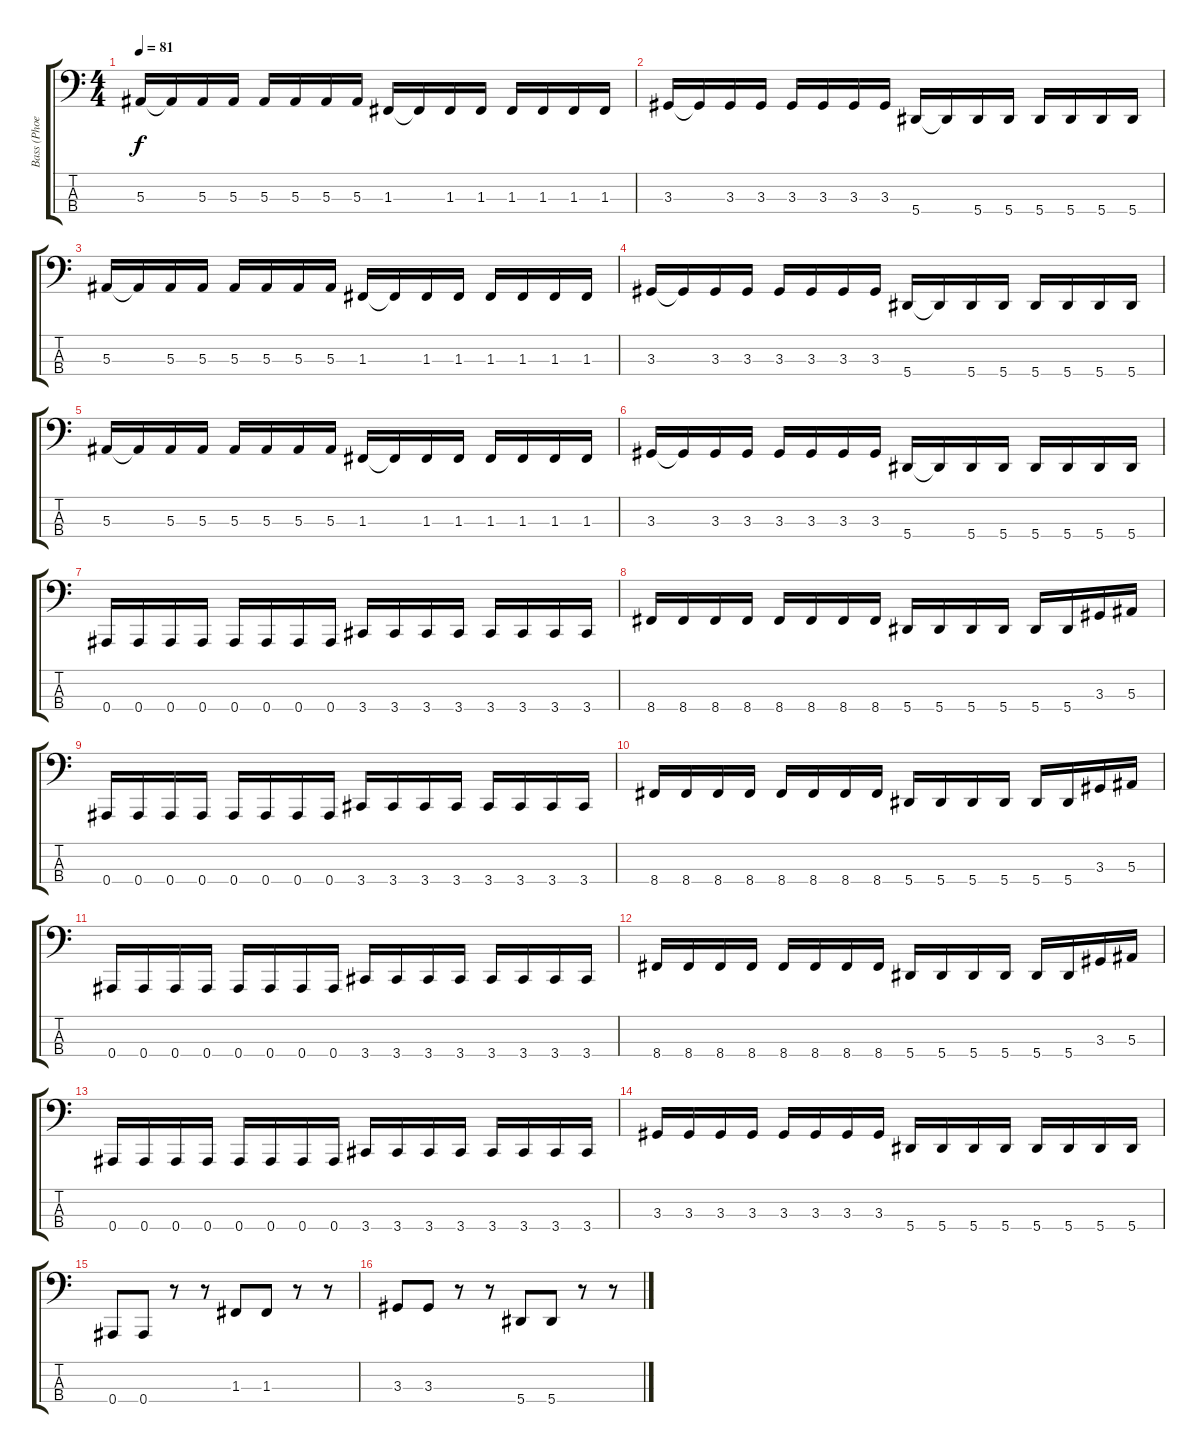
\track ("Bass (Phoenix)" "Bass (Phoe") {instrument electricbassfinger}
\staff {score tabs}
\tuning (Eb2 Bb1 F1 Bb0) {hide}
\ts (4 4)
\tempo 81
\clef f4
\ks c
5.3.16{dy f} 5.3{t}.16 5.3.16 5.3.16 5.3.16 5.3.16 5.3.16 5.3.16 1.3.16 1.3{t}.16 1.3.16 1.3.16 1.3.16 1.3.16 1.3.16 1.3.16 |
3.3.16 3.3{t}.16 3.3.16 3.3.16 3.3.16 3.3.16 3.3.16 3.3.16 5.4.16 5.4{t}.16 5.4.16 5.4.16 5.4.16 5.4.16 5.4.16 5.4.16 |
5.3.16 5.3{t}.16 5.3.16 5.3.16 5.3.16 5.3.16 5.3.16 5.3.16 1.3.16 1.3{t}.16 1.3.16 1.3.16 1.3.16 1.3.16 1.3.16 1.3.16 |
3.3.16 3.3{t}.16 3.3.16 3.3.16 3.3.16 3.3.16 3.3.16 3.3.16 5.4.16 5.4{t}.16 5.4.16 5.4.16 5.4.16 5.4.16 5.4.16 5.4.16 |
5.3.16 5.3{t}.16 5.3.16 5.3.16 5.3.16 5.3.16 5.3.16 5.3.16 1.3.16 1.3{t}.16 1.3.16 1.3.16 1.3.16 1.3.16 1.3.16 1.3.16 |
3.3.16 3.3{t}.16 3.3.16 3.3.16 3.3.16 3.3.16 3.3.16 3.3.16 5.4.16 5.4{t}.16 5.4.16 5.4.16 5.4.16 5.4.16 5.4.16 5.4.16 |
0.4.16 0.4.16 0.4.16 0.4.16 0.4.16 0.4.16 0.4.16 0.4.16 3.4.16 3.4.16 3.4.16 3.4.16 3.4.16 3.4.16 3.4.16 3.4.16 |
8.4.16 8.4.16 8.4.16 8.4.16 8.4.16 8.4.16 8.4.16 8.4.16 5.4.16 5.4.16 5.4.16 5.4.16 5.4.16 5.4.16 3.3.16 5.3.16 |
0.4.16 0.4.16 0.4.16 0.4.16 0.4.16 0.4.16 0.4.16 0.4.16 3.4.16 3.4.16 3.4.16 3.4.16 3.4.16 3.4.16 3.4.16 3.4.16 |
8.4.16 8.4.16 8.4.16 8.4.16 8.4.16 8.4.16 8.4.16 8.4.16 5.4.16 5.4.16 5.4.16 5.4.16 5.4.16 5.4.16 3.3.16 5.3.16 |
0.4.16 0.4.16 0.4.16 0.4.16 0.4.16 0.4.16 0.4.16 0.4.16 3.4.16 3.4.16 3.4.16 3.4.16 3.4.16 3.4.16 3.4.16 3.4.16 |
8.4.16 8.4.16 8.4.16 8.4.16 8.4.16 8.4.16 8.4.16 8.4.16 5.4.16 5.4.16 5.4.16 5.4.16 5.4.16 5.4.16 3.3.16 5.3.16 |
0.4.16 0.4.16 0.4.16 0.4.16 0.4.16 0.4.16 0.4.16 0.4.16 3.4.16 3.4.16 3.4.16 3.4.16 3.4.16 3.4.16 3.4.16 3.4.16 |
3.3.16 3.3.16 3.3.16 3.3.16 3.3.16 3.3.16 3.3.16 3.3.16 5.4.16 5.4.16 5.4.16 5.4.16 5.4.16 5.4.16 5.4.16 5.4.16 |
0.4.8 0.4.8 r.8 r.8 1.3.8 1.3.8 r.8 r.8 |
3.3.8 3.3.8 r.8 r.8 5.4.8 5.4.8 r.8 r.8
